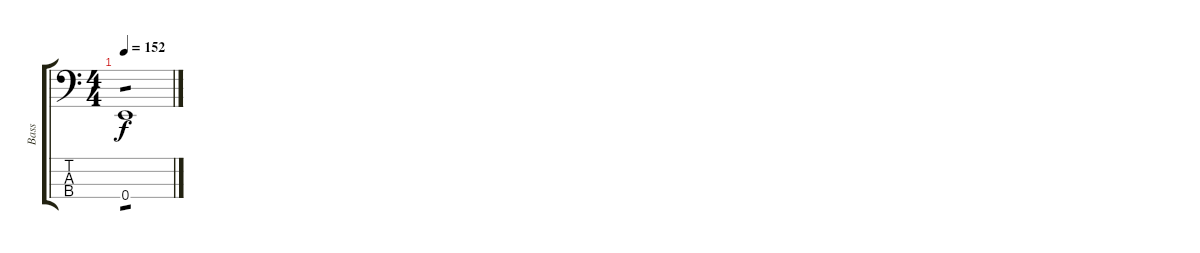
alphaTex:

\track ("Bass" "Bass") {instrument electricbassfinger}
\staff {score tabs}
\tuning (G2 D2 A1 E1) {hide}
\ts (4 4)
\tempo 152
\clef f4
\ks c
0.4.1{tp 1 dy f}
